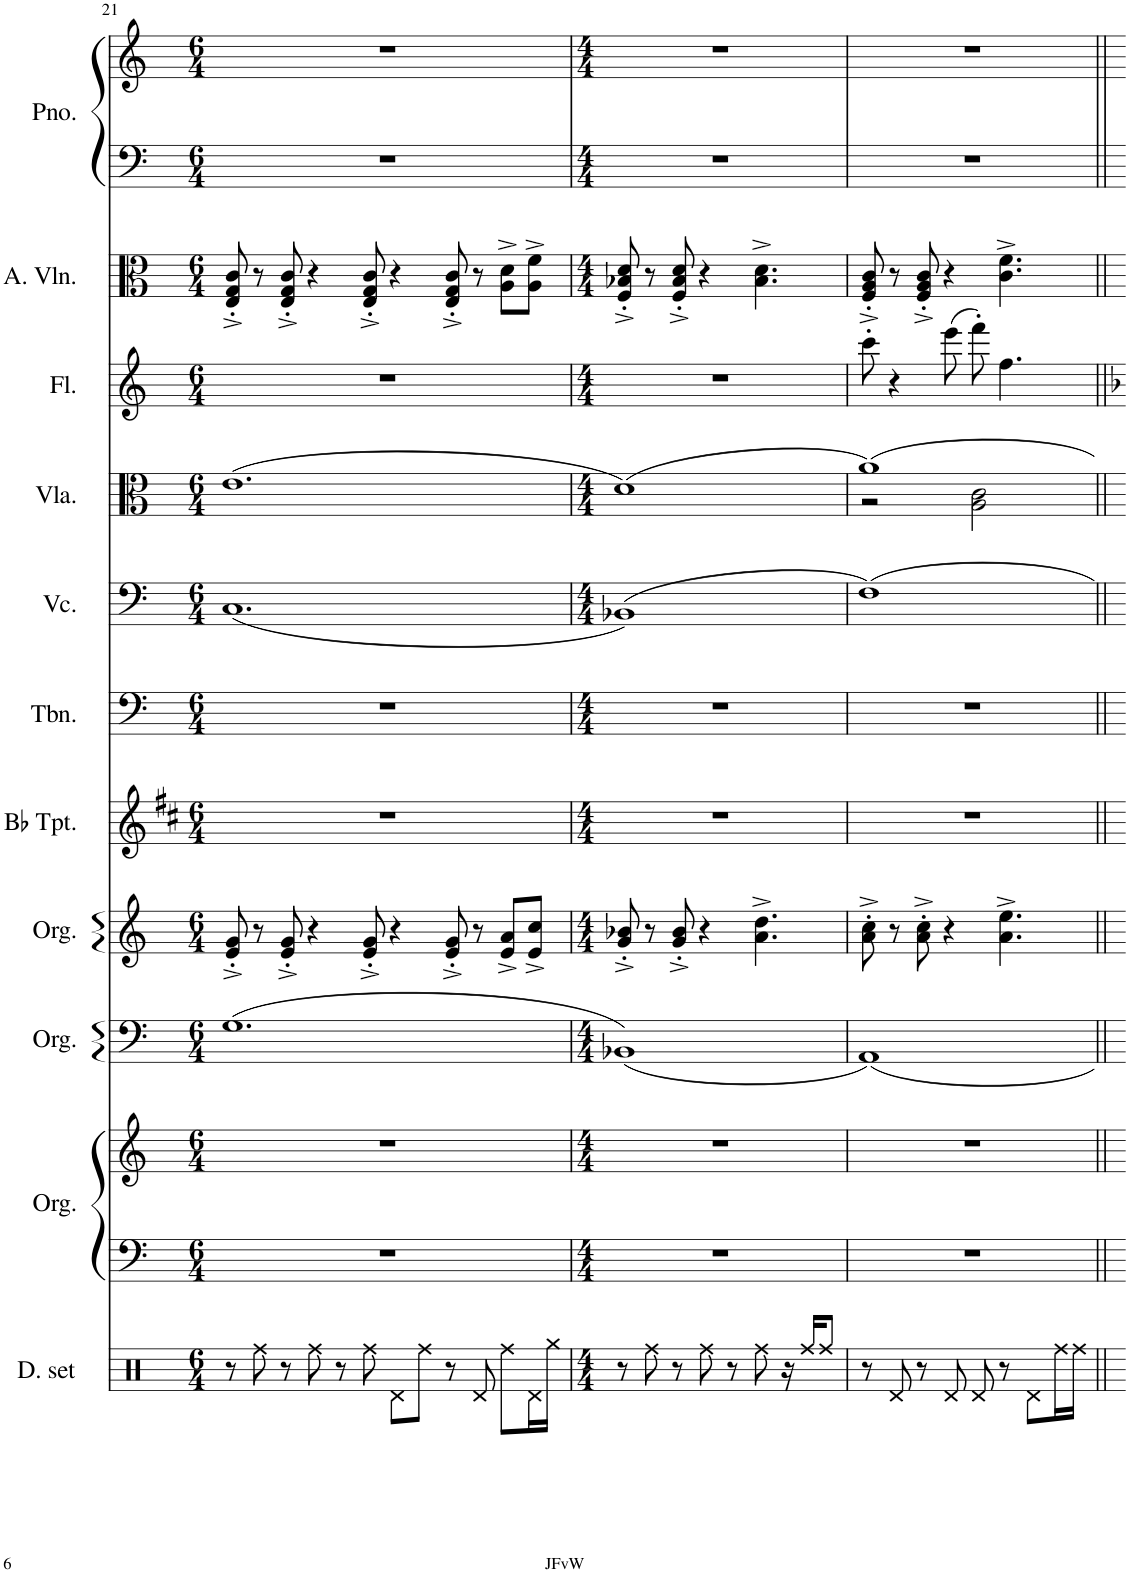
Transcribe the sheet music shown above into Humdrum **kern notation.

**kern	**kern	**kern	**kern	**kern	**kern	**kern	**kern	**kern	**kern	**kern	**kern	**kern
*part11	*part10	*part10	*part9	*part8	*part7	*part6	*part5	*part4	*part3	*part2	*part1	*part1
*staff13	*staff12	*staff11	*staff10	*staff9	*staff8	*staff7	*staff6	*staff5	*staff4	*staff3	*staff2	*staff1
*I"Drumset	*I"Orgel	*	*I"Orgel	*I"Pijporgel	*I"Trompet in Bb	*I"Trombone	*I"Cello	*I"Altviool	*I"Dwarsfluit	*I"Akoestische gitaar	*I"Piano	*
*I'D. set	*I'Org.	*	*I'Org.	*	*	*I'Tbn.	*	*	*	*I'Git.	*I'Pno.	*
!!LO:PB:g=z
*clefX	*clefF4	*clefG2	*clefF4	*clefG2	*clefG2	*clefF4	*clefF4	*clefC3	*clefG2	*clefC3	*clefF4	*clefG2
*	*	*	*	*	*Trd1c2	*	*	*	*	*	*	*
*k[]	*k[]	*k[]	*k[]	*k[]	*k[f#c#]	*k[]	*k[]	*k[]	*k[]	*k[]	*k[]	*k[]
*M6/4	*M6/4	*M6/4	*M6/4	*M6/4	*M6/4	*M6/4	*M6/4	*M6/4	*M6/4	*M6/4	*M6/4	*M6/4
=21	=21	=21	=21	=21	=21	=21	=21	=21	=21	=21	=21	=21
8r	1.r	1.r	(1.G	8e/'^ 8g/'^	1.r	1.r	(1.C	(1.e	1.r	8E/'^ 8G/'^ 8c/'^	1.r	1.r
8Rff\	.	.	.	8r	.	.	.	.	.	8r	.	.
8r	.	.	.	8e/'^ 8g/'^	.	.	.	.	.	8E/'^ 8G/'^ 8c/'^	.	.
8Rff\	.	.	.	4r	.	.	.	.	.	4r	.	.
8r	.	.	.	.	.	.	.	.	.	.	.	.
8Rff\	.	.	.	8e/'^ 8g/'^	.	.	.	.	.	8E/'^ 8G/'^ 8c/'^	.	.
8Rd\L	.	.	.	4r	.	.	.	.	.	4r	.	.
8Rff\J	.	.	.	.	.	.	.	.	.	.	.	.
8r	.	.	.	8e/'^ 8g/'^	.	.	.	.	.	8E/'^ 8G/'^ 8c/'^	.	.
8Rd/	.	.	.	8r	.	.	.	.	.	8r	.	.
8Rff\L	.	.	.	8e/^ 8a/^L	.	.	.	.	.	8A\^ 8d\^L	.	.
16Rd\L	.	.	.	8e/^ 8cc/^J	.	.	.	.	.	8A\^ 8f\^J	.	.
16Rgg\JJ	.	.	.	.	.	.	.	.	.	.	.	.
=22	=22	=22	=22	=22	=22	=22	=22	=22	=22	=22	=22	=22
*M4/4	*M4/4	*M4/4	*M4/4	*M4/4	*M4/4	*M4/4	*M4/4	*M4/4	*M4/4	*M4/4	*M4/4	*M4/4
8r	1r	1r	(1BB-X)	8g/'^ 8b-X/'^	1r	1r	(1BB-X)	(1d)	1r	8F/'^ 8B-X/'^ 8d/'^	1r	1r
8Rff\	.	.	.	8r	.	.	.	.	.	8r	.	.
8r	.	.	.	8g/'^ 8b-/'^	.	.	.	.	.	8F/'^ 8B-/'^ 8d/'^	.	.
8Rff\	.	.	.	4r	.	.	.	.	.	4r	.	.
8r	.	.	.	.	.	.	.	.	.	.	.	.
8Rff\	.	.	.	4.a\^ 4.dd\^	.	.	.	.	.	4.B-\^ 4.d\^	.	.
16r	.	.	.	.	.	.	.	.	.	.	.	.
16Rff/KL	.	.	.	.	.	.	.	.	.	.	.	.
8Rff/J	.	.	.	.	.	.	.	.	.	.	.	.
=23	=23	=23	=23	=23	=23	=23	=23	=23	=23	=23	=23	=23
*	*	*	*	*	*	*	*	*^	*	*	*	*
8r	1r	1r	1AA)	8a\'^ 8cc\'^	1r	1r	1F)	1a)	2r	8ccc'\	8F/'^ 8A/'^ 8c/'^	1r	1r
8Rd/	.	.	.	8r	.	.	.	.	.	4r	8r	.	.
8r	.	.	.	8a\'^ 8cc\'^	.	.	.	.	.	.	8F/'^ 8A/'^ 8c/'^	.	.
8Rd/	.	.	.	4r	.	.	.	.	.	(8eee\	4r	.	.
8Rd/	.	.	.	.	.	.	.	.	2A\ 2c\	8fff'\)	.	.	.
8r	.	.	.	4.a\^ 4.ee\^	.	.	.	.	.	4.ff\	4.c\^ 4.f\^	.	.
8Rd\L	.	.	.	.	.	.	.	.	.	.	.	.	.
16Rff\L	.	.	.	.	.	.	.	.	.	.	.	.	.
16Rff\JJ	.	.	.	.	.	.	.	.	.	.	.	.	.
*	*	*	*	*	*	*	*	*v	*v	*	*	*	*
=||	=||	=||	=||	=||	=||	=||	=||	=||	=||	=||	=||	=||
*-	*-	*-	*-	*-	*-	*-	*-	*-	*-	*-	*-	*-
